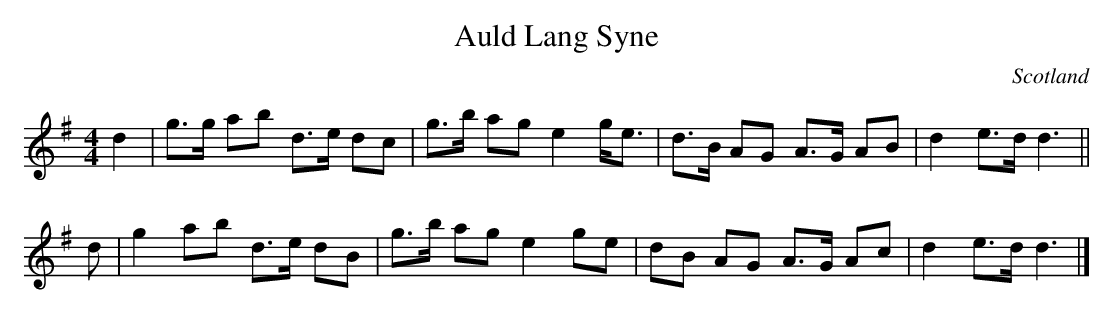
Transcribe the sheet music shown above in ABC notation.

X:1
T:Auld Lang Syne
M:4/4
O:Scotland
K:G
d2|\
g>g ab d>e dc| g>b ag e2 g<e| d>B AG A>G AB| d2 e>d d3 ||
d|\
g2 ab d>e dB| g>b ag e2 ge| dB AG A>G Ac| d2 e>d d3|]
